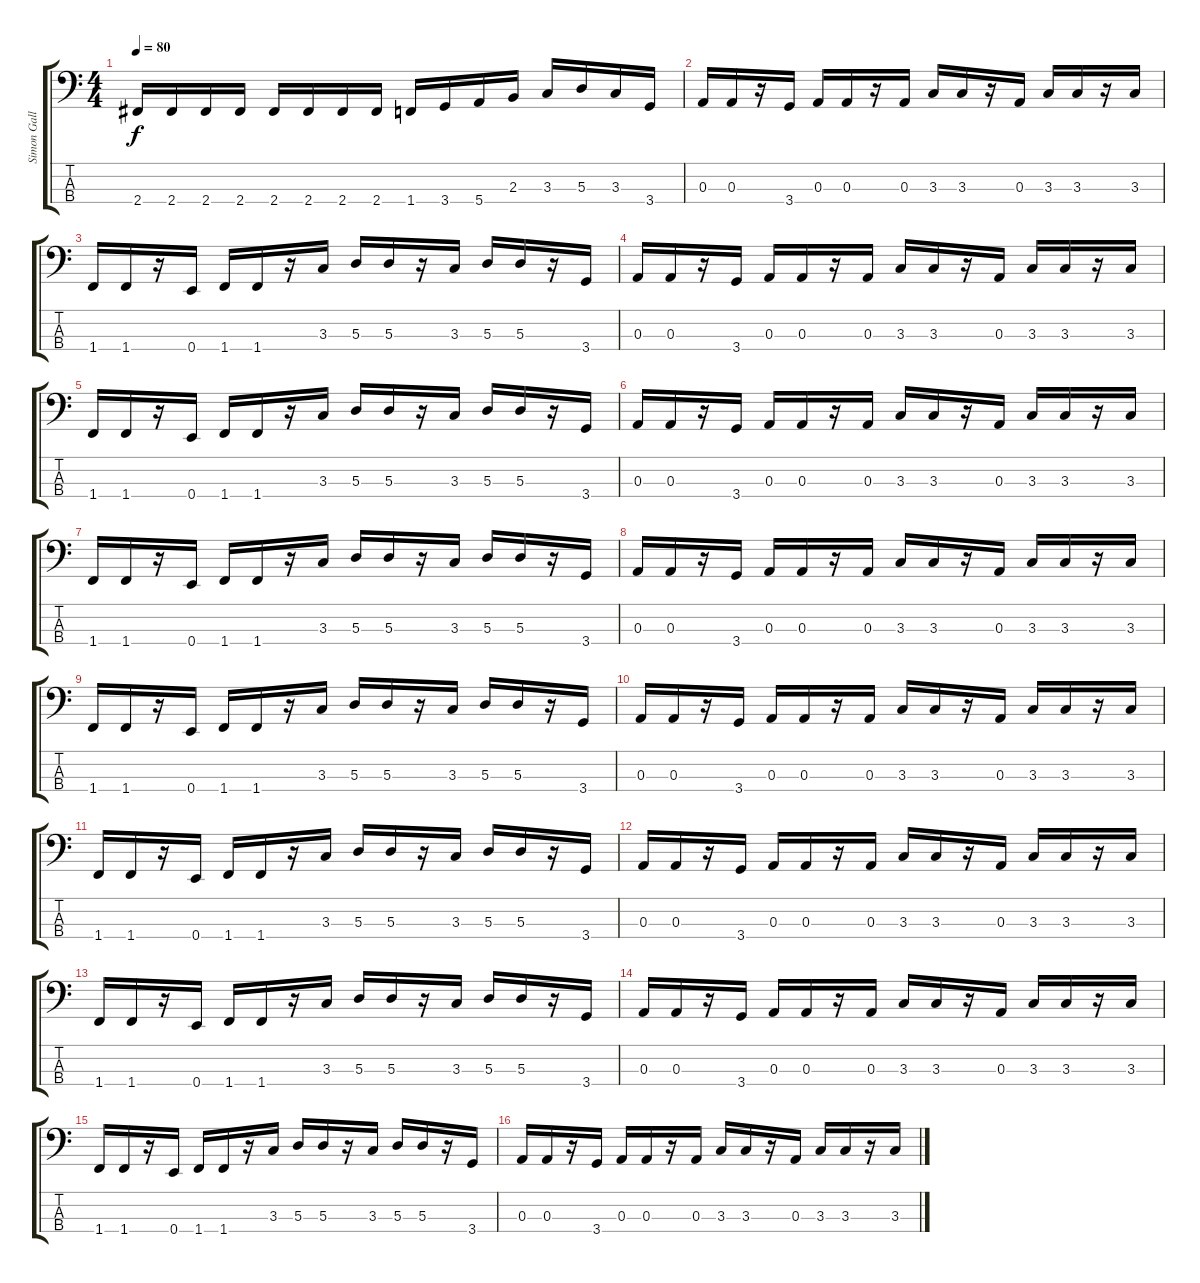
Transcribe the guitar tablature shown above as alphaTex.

\track ("Simon Gallup (bass)" "Simon Gall") {instrument electricbasspick}
\staff {score tabs}
\tuning (G2 D2 A1 E1) {hide}
\ts (4 4)
\tempo 80
\clef f4
\ks c
2.4.16{dy f} 2.4.16 2.4.16 2.4.16 2.4.16 2.4.16 2.4.16 2.4.16 1.4.16 3.4.16 5.4.16 2.3.16 3.3.16 5.3.16 3.3.16 3.4.16 |
0.3.16 0.3.16 r.16 3.4.16 0.3.16 0.3.16 r.16 0.3.16 3.3.16 3.3.16 r.16 0.3.16 3.3.16 3.3.16 r.16 3.3.16 |
1.4.16 1.4.16 r.16 0.4.16 1.4.16 1.4.16 r.16 3.3.16 5.3.16 5.3.16 r.16 3.3.16 5.3.16 5.3.16 r.16 3.4.16 |
0.3.16 0.3.16 r.16 3.4.16 0.3.16 0.3.16 r.16 0.3.16 3.3.16 3.3.16 r.16 0.3.16 3.3.16 3.3.16 r.16 3.3.16 |
1.4.16 1.4.16 r.16 0.4.16 1.4.16 1.4.16 r.16 3.3.16 5.3.16 5.3.16 r.16 3.3.16 5.3.16 5.3.16 r.16 3.4.16 |
0.3.16 0.3.16 r.16 3.4.16 0.3.16 0.3.16 r.16 0.3.16 3.3.16 3.3.16 r.16 0.3.16 3.3.16 3.3.16 r.16 3.3.16 |
1.4.16 1.4.16 r.16 0.4.16 1.4.16 1.4.16 r.16 3.3.16 5.3.16 5.3.16 r.16 3.3.16 5.3.16 5.3.16 r.16 3.4.16 |
0.3.16 0.3.16 r.16 3.4.16 0.3.16 0.3.16 r.16 0.3.16 3.3.16 3.3.16 r.16 0.3.16 3.3.16 3.3.16 r.16 3.3.16 |
1.4.16 1.4.16 r.16 0.4.16 1.4.16 1.4.16 r.16 3.3.16 5.3.16 5.3.16 r.16 3.3.16 5.3.16 5.3.16 r.16 3.4.16 |
0.3.16 0.3.16 r.16 3.4.16 0.3.16 0.3.16 r.16 0.3.16 3.3.16 3.3.16 r.16 0.3.16 3.3.16 3.3.16 r.16 3.3.16 |
1.4.16 1.4.16 r.16 0.4.16 1.4.16 1.4.16 r.16 3.3.16 5.3.16 5.3.16 r.16 3.3.16 5.3.16 5.3.16 r.16 3.4.16 |
0.3.16 0.3.16 r.16 3.4.16 0.3.16 0.3.16 r.16 0.3.16 3.3.16 3.3.16 r.16 0.3.16 3.3.16 3.3.16 r.16 3.3.16 |
1.4.16 1.4.16 r.16 0.4.16 1.4.16 1.4.16 r.16 3.3.16 5.3.16 5.3.16 r.16 3.3.16 5.3.16 5.3.16 r.16 3.4.16 |
0.3.16 0.3.16 r.16 3.4.16 0.3.16 0.3.16 r.16 0.3.16 3.3.16 3.3.16 r.16 0.3.16 3.3.16 3.3.16 r.16 3.3.16 |
1.4.16 1.4.16 r.16 0.4.16 1.4.16 1.4.16 r.16 3.3.16 5.3.16 5.3.16 r.16 3.3.16 5.3.16 5.3.16 r.16 3.4.16 |
0.3.16 0.3.16 r.16 3.4.16 0.3.16 0.3.16 r.16 0.3.16 3.3.16 3.3.16 r.16 0.3.16 3.3.16 3.3.16 r.16 3.3.16
